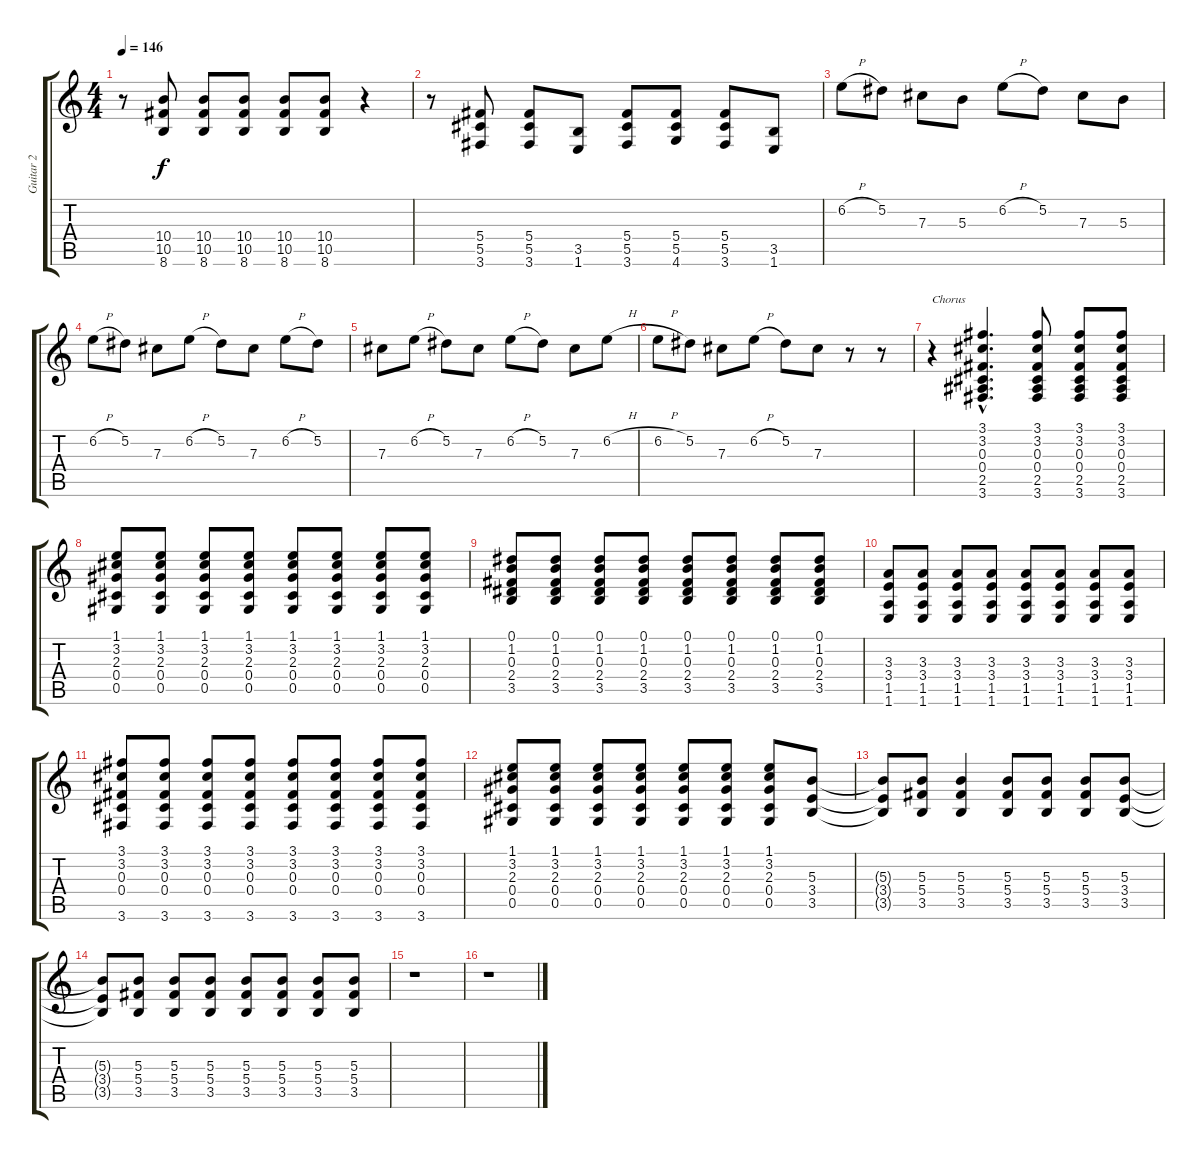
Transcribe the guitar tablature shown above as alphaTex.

\track ("Guitar 2" "Guitar 2") {instrument overdrivenguitar}
\staff {score tabs}
\tuning (Eb4 Bb3 Gb3 Db3 Ab2 Eb2) {hide}
\ts (4 4)
\tempo 146
\clef g2
\ks c
r.8{dy f} (10.4 10.5 8.6).8 (10.4 10.5 8.6).8 (10.4 10.5 8.6).8 (10.4 10.5 8.6).8 (10.4 10.5 8.6).8 r.4 |
r.8 (5.4 5.5 3.6).8 (5.4 5.5 3.6).8 (3.5 1.6).8 (5.4 5.5 3.6).8 (5.4 5.5 4.6).8 (5.4 5.5 3.6).8 (3.5 1.6).8 |
6.2{h}.8 5.2.8 7.3.8 5.3.8 6.2{h}.8 5.2.8 7.3.8 5.3.8 |
6.2{h}.8 5.2.8 7.3.8 6.2{h}.8 5.2.8 7.3.8 6.2{h}.8 5.2.8 |
7.3.8 6.2{h}.8 5.2.8 7.3.8 6.2{h}.8 5.2.8 7.3.8 6.2{h}.8 |
6.2{h}.8 5.2.8 7.3.8 6.2{h}.8 5.2.8 7.3.8 r.8 r.8 |
r.4{txt "Chorus"} (3.1{hac} 3.2{hac} 0.3{hac} 0.4{hac} 2.5{hac} 3.6{hac}).4{d} (3.1 3.2 0.3 0.4 2.5 3.6).8 (3.1 3.2 0.3 0.4 2.5 3.6).8 (3.1 3.2 0.3 0.4 2.5 3.6).8 |
(1.1 3.2 2.3 0.4 0.5).8 (1.1 3.2 2.3 0.4 0.5).8 (1.1 3.2 2.3 0.4 0.5).8 (1.1 3.2 2.3 0.4 0.5).8 (1.1 3.2 2.3 0.4 0.5).8 (1.1 3.2 2.3 0.4 0.5).8 (1.1 3.2 2.3 0.4 0.5).8 (1.1 3.2 2.3 0.4 0.5).8 |
(0.1 1.2 0.3 2.4 3.5).8 (0.1 1.2 0.3 2.4 3.5).8 (0.1 1.2 0.3 2.4 3.5).8 (0.1 1.2 0.3 2.4 3.5).8 (0.1 1.2 0.3 2.4 3.5).8 (0.1 1.2 0.3 2.4 3.5).8 (0.1 1.2 0.3 2.4 3.5).8 (0.1 1.2 0.3 2.4 3.5).8 |
(3.3 3.4 1.5 1.6).8 (3.3 3.4 1.5 1.6).8 (3.3 3.4 1.5 1.6).8 (3.3 3.4 1.5 1.6).8 (3.3 3.4 1.5 1.6).8 (3.3 3.4 1.5 1.6).8 (3.3 3.4 1.5 1.6).8 (3.3 3.4 1.5 1.6).8 |
(3.1 3.2 0.3 0.4 3.6).8 (3.1 3.2 0.3 0.4 3.6).8 (3.1 3.2 0.3 0.4 3.6).8 (3.1 3.2 0.3 0.4 3.6).8 (3.1 3.2 0.3 0.4 3.6).8 (3.1 3.2 0.3 0.4 3.6).8 (3.1 3.2 0.3 0.4 3.6).8 (3.1 3.2 0.3 0.4 3.6).8 |
(1.1 3.2 2.3 0.4 0.5).8 (1.1 3.2 2.3 0.4 0.5).8 (1.1 3.2 2.3 0.4 0.5).8 (1.1 3.2 2.3 0.4 0.5).8 (1.1 3.2 2.3 0.4 0.5).8 (1.1 3.2 2.3 0.4 0.5).8 (1.1 3.2 2.3 0.4 0.5).8 (5.3 3.4 3.5).8 |
(5.3{t} 3.4{t} 3.5{t}).8 (5.3 5.4 3.5).8 (5.3 5.4 3.5).4 (5.3 5.4 3.5).8 (5.3 5.4 3.5).8 (5.3 5.4 3.5).8 (5.3 3.4 3.5).8 |
(5.3{t} 3.4{t} 3.5{t}).8 (5.3 5.4 3.5).8 (5.3 5.4 3.5).8 (5.3 5.4 3.5).8 (5.3 5.4 3.5).8 (5.3 5.4 3.5).8 (5.3 5.4 3.5).8 (5.3 5.4 3.5).8 |
r.1 |
r.1
